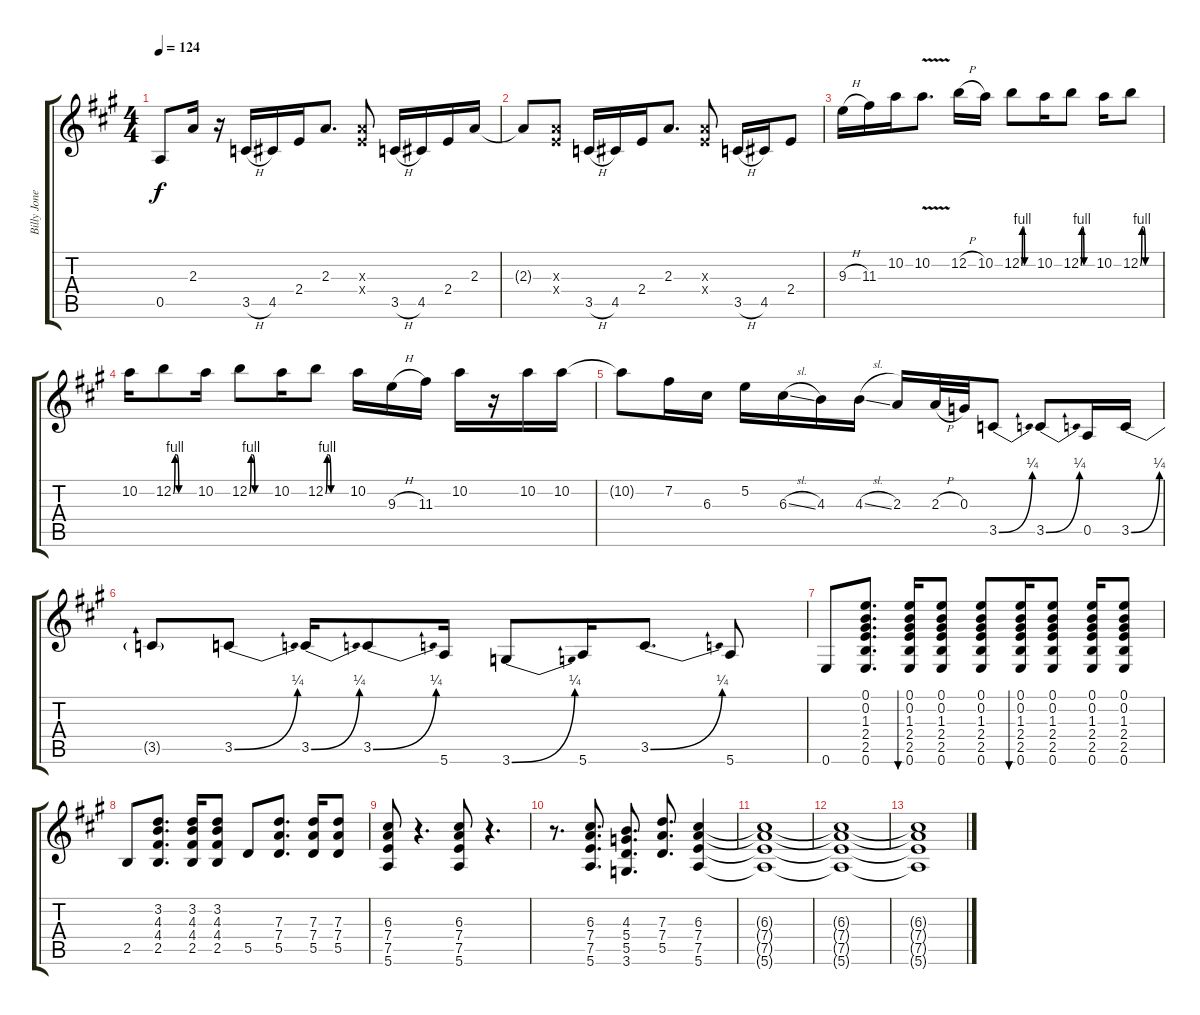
\track ("Billy Jones Guitar" "Billy Jone") {instrument overdrivenguitar}
\staff {score tabs}
\tuning (E4 B3 G3 D3 A2 E2) {hide}
\ts (4 4)
\tempo 124
\clef g2
\ks a
0.5.8{dy f} 2.3.16 r.16 3.5{h}.16 4.5.16 2.4.16 2.3.8{d} (2.3{x} 2.4{x}).8 3.5{h}.16 4.5.16 2.4.16 2.3.16 |
2.3{t}.8 (2.3{x} 2.4{x}).8 3.5{h}.16 4.5.16 2.4.16 2.3.8{d} (2.3{x} 2.4{x}).8 3.5{h}.16 4.5.16 2.4.8 |
9.3{h}.16{volume 16 balance 8} 11.3.16 10.2.16 10.2{v}.8{d} 12.2{h}.16 10.2.16 12.2{be (custom 0 0 5 4 10 4 16 0 30 0 60 0)}.8 10.2.16 12.2{be (custom 0 0 5 4 10 4 16 0 30 0 60 0)}.8 10.2.16 12.2{be (custom 0 0 5 4 10 4 16 0 30 0 60 0)}.8 |
10.2.16 12.2{be (custom 0 0 5 4 10 4 16 0 30 0 60 0)}.8 10.2.16 12.2{be (custom 0 0 5 4 10 4 16 0 30 0 60 0)}.8 10.2.16 12.2{be (custom 0 0 5 4 10 4 16 0 30 0 60 0)}.8 10.2.16 9.3{h}.16 11.3.16 10.2.16 r.16 10.2.16 10.2.16 |
10.2{t}.8 7.2.16 6.3.16 5.2.16 6.3{sl}.16 4.3.16 4.3{sl}.16 2.3.16 2.3{h}.32 0.3.32 3.5{be (bend 0 0 60 1)}.8 3.5{be (bend 0 0 60 1)}.8 0.5.16 3.5{be (bend 0 0 60 1)}.16 |
3.5{t}.8 3.5{be (bend 0 0 60 1)}.8 3.5{be (bend 0 0 60 1)}.16 3.5{be (bend 0 0 60 1)}.8 5.6.16 3.6{be (bend 0 0 60 1)}.8 5.6.16 3.5{be (bend 0 0 60 1)}.8{d} 5.6.8 |
0.6.8{volume 8 balance 16} (0.1 0.2 1.3 2.4 2.5 0.6).8{d} (0.1 0.2 1.3 2.4 2.5 0.6).16{bu 60} (0.1 0.2 1.3 2.4 2.5 0.6).8 (0.1 0.2 1.3 2.4 2.5 0.6).8 (0.1 0.2 1.3 2.4 2.5 0.6).16{bu 120} (0.1 0.2 1.3 2.4 2.5 0.6).8 (0.1 0.2 1.3 2.4 2.5 0.6).16 (0.1 0.2 1.3 2.4 2.5 0.6).8 |
2.5.8 (3.2 4.3 4.4 2.5).8{d} (3.2 4.3 4.4 2.5).16 (3.2 4.3 4.4 2.5).8 5.5.8 (7.3 7.4 5.5).8{d} (7.3 7.4 5.5).16 (7.3 7.4 5.5).8 |
(6.3 7.4 7.5 5.6).8 r.4{d} (6.3 7.4 7.5 5.6).8 r.4{d} |
r.8{d} (6.3 7.4 7.5 5.6).8{d instrument overdrivenguitar} (4.3 5.4 5.5 3.6).8{d} (7.3 7.4 5.5).8{d} (6.3 7.4 7.5 5.6).4 |
(6.3{t} 7.4{t} 7.5{t} 5.6{t}).1 |
(6.3{t} 7.4{t} 7.5{t} 5.6{t}).1 |
(6.3{t} 7.4{t} 7.5{t} 5.6{t}).1
